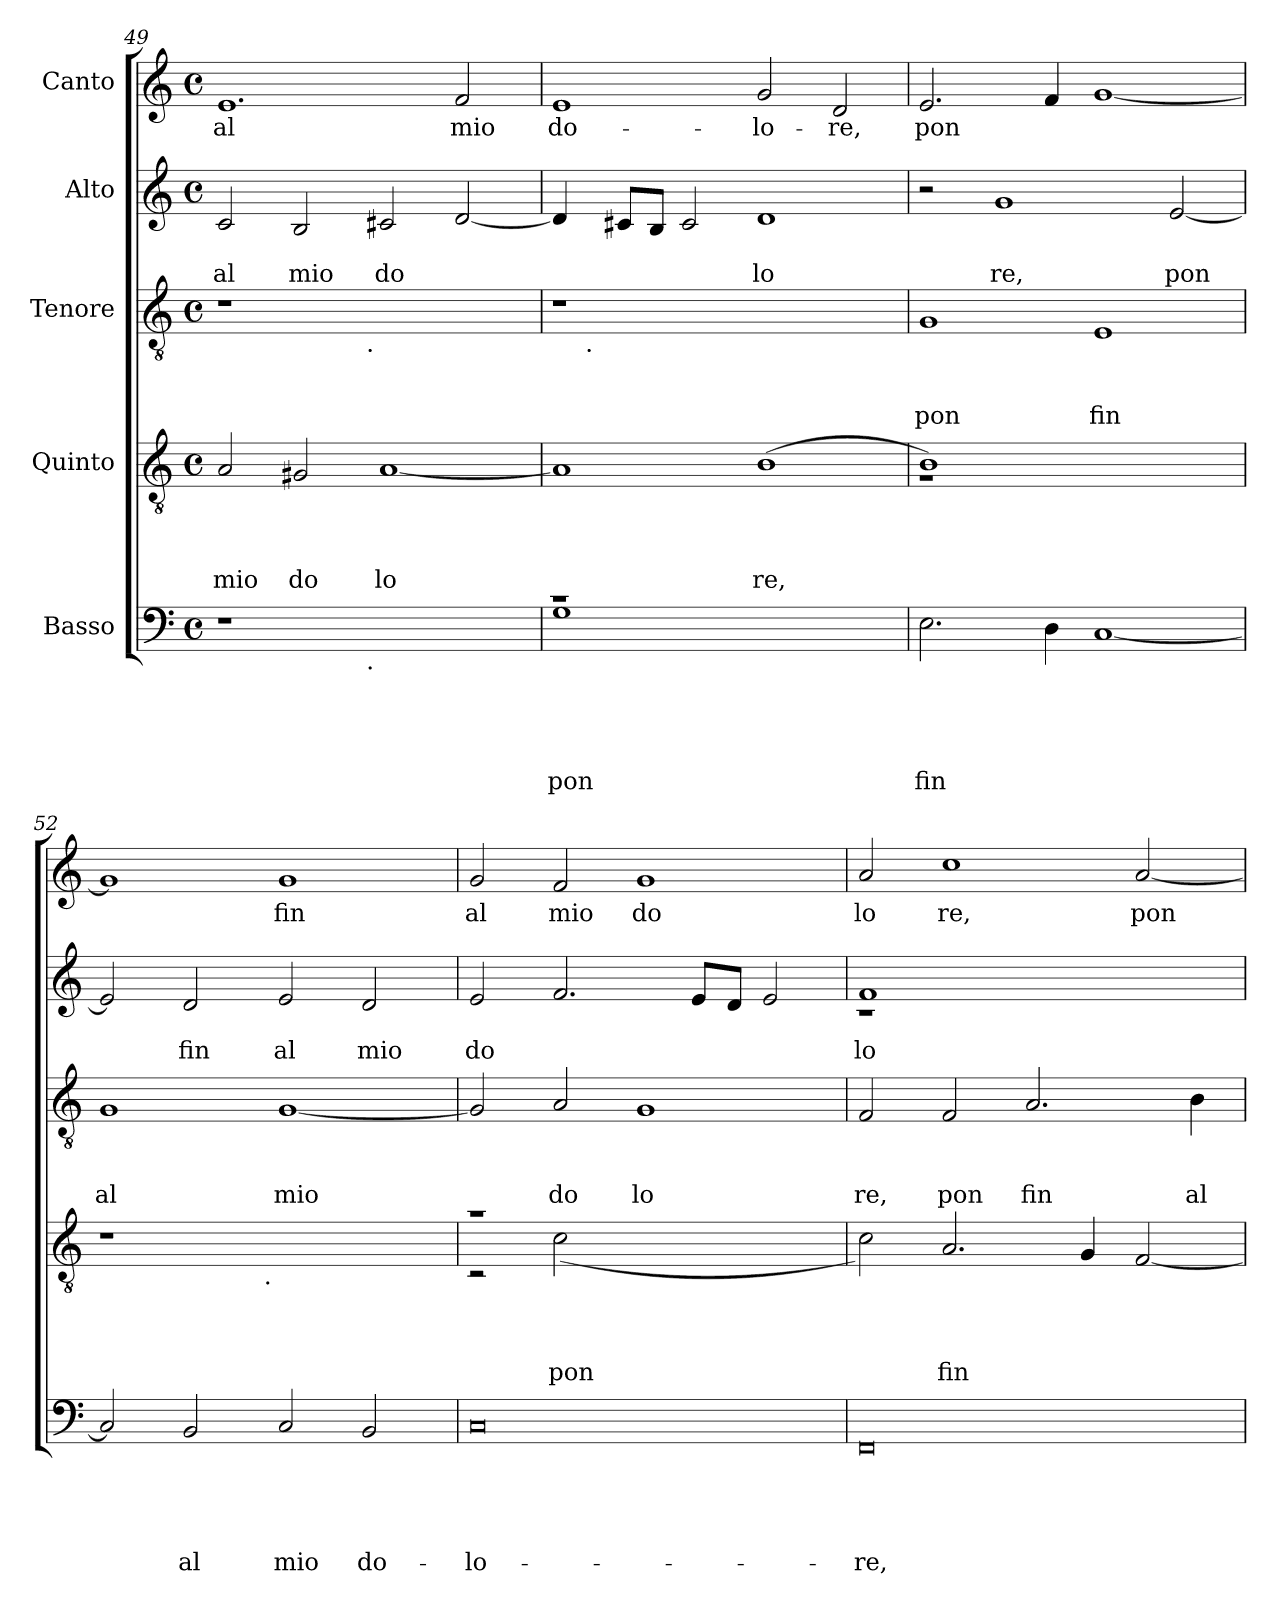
**kern	**text	**text	**text	**text	**text	**kern	**text	**text	**text	**text	**kern	**text	**text	**text	**kern	**text	**text	**kern	**text
*part5	*part5	*part5	*part5	*part5	*part5	*part4	*part4	*part4	*part4	*part4	*part3	*part3	*part3	*part3	*part2	*part2	*part2	*part1	*part1
*staff5	*staff5	*staff5	*staff5	*staff5	*staff5	*staff4	*staff4	*staff4	*staff4	*staff4	*staff3	*staff3	*staff3	*staff3	*staff2	*staff2	*staff2	*staff1	*staff1
*I"Basso	*	*	*	*	*	*I"Quinto	*	*	*	*	*I"Tenore	*	*	*	*I"Alto	*	*	*I"Canto	*
*clefF4	*	*	*	*	*	*clefGv2	*	*	*	*	*clefGv2	*	*	*	*clefG2	*	*	*clefG2	*
*k[]	*	*	*	*	*	*k[]	*	*	*	*	*k[]	*	*	*	*k[]	*	*	*k[]	*
*C:	*	*	*	*	*	*C:	*	*	*	*	*C:	*	*	*	*C:	*	*	*C:	*
*M4/4	*	*	*	*	*	*M4/4	*	*	*	*	*M4/4	*	*	*	*M4/4	*	*	*M4/4	*
*met(c)	*	*	*	*	*	*met(c)	*	*	*	*	*met(c)	*	*	*	*met(c)	*	*	*met(c)	*
=49	=49	=49	=49	=49	=49	=49	=49	=49	=49	=49	=49	=49	=49	=49	=49	=49	=49	=49	=49
!	!	!	!	!	!	!	!	!	!	!LO:LY:b	!	!	!	!	!	!	!LO:LY:b	!	!LO:LY:b
*^	*	*	*	*	*	*	*	*	*	*	*^	*	*	*	*	*	*	*	*
1r	2ryy	.	.	.	.	.	2A/	.	.	.	mio	1r	2ryy	.	.	.	2c/	.	al	1.e	al
!	!	!	!	!	!	!	!	!	!	!	!LO:LY:b	!	!	!	!	!	!	!	!LO:LY:b	!	!
.	4...ryy	.	.	.	.	.	2G#X/	.	.	.	do	.	4...ryy	.	.	.	2B/	.	mio	.	.
!	!	!	!	!	!	!	!	!	!	!	!	!	!LO:TX:b:t=.	!	!	!	!	!	!	!	!
!	!LO:TX:b:t=.	!	!	!	!	!	!	!	!	!	!	!	!	!	!	!	!	!	!	!	!
.	1ryy	.	.	.	.	.	.	.	.	.	.	.	1ryy	.	.	.	.	.	.	.	.
!	!	!	!	!	!	!	!	!	!	!	!LO:LY:b	!	!	!	!	!	!	!	!LO:LY:b	!	!
1ryy	.	.	.	.	.	.	[<1A	.	.	.	lo	1ryy	.	.	.	.	2c#X/	.	do	.	.
!	!	!	!	!	!	!	!	!	!	!	!	!	!	!	!	!	!	!	!	!	!LO:LY:b
.	.	.	.	.	.	.	.	.	.	.	.	.	.	.	.	.	[<2d/	.	.	2f/	mio
.	32ryy	.	.	.	.	.	.	.	.	.	.	.	32ryy	.	.	.	.	.	.	.	.
=50	=50	=50	=50	=50	=50	=50	=50	=50	=50	=50	=50	=50	=50	=50	=50	=50	=50	=50	=50	=50	=50
!	!	!	!	!	!	!LO:LY:b	!	!	!	!	!	!	!	!	!	!	!	!	!	!	!LO:LY:b
1rc	1G	.	.	.	.	pon	1A]	.	.	.	.	1r	8ryy	.	.	.	4d/]	.	.	1e	do-
!	!	!	!	!	!	!	!	!	!	!	!	!	!LO:TX:b:t=.	!	!	!	!	!	!	!	!
.	.	.	.	.	.	.	.	.	.	.	.	.	1...ryy	.	.	.	.	.	.	.	.
.	.	.	.	.	.	.	.	.	.	.	.	.	.	.	.	.	8c#/L	.	.	.	.
.	.	.	.	.	.	.	.	.	.	.	.	.	.	.	.	.	8B/J	.	.	.	.
.	.	.	.	.	.	.	.	.	.	.	.	.	.	.	.	.	2c#/	.	.	.	.
!	!	!	!	!	!	!	!	!	!	!	!LO:LY:b	!	!	!	!	!	!	!	!LO:LY:b	!	!LO:LY:b
1ryy	1ryy	.	.	.	.	.	(>1B	.	.	.	re,	1ryy	.	.	.	.	1d	.	lo	2g/	-lo-
!	!	!	!	!	!	!	!	!	!	!	!	!	!	!	!	!	!	!	!	!	!LO:LY:b
.	.	.	.	.	.	.	.	.	.	.	.	.	.	.	.	.	.	.	.	2d/	-re,
*v	*v	*	*	*	*	*	*	*	*	*	*	*	*	*	*	*	*	*	*	*	*
!!LO:LB:g=z
=51	=51	=51	=51	=51	=51	=51	=51	=51	=51	=51	=51	=51	=51	=51	=51	=51	=51	=51	=51	=51
!	!	!	!	!	!LO:LY:b	!	!	!	!	!	!	!	!	!	!LO:LY:b	!	!	!	!	!LO:LY:b
*	*	*	*	*	*	*^	*	*	*	*	*v	*v	*	*	*	*	*	*	*	*
2.E\	.	.	.	.	fin	1B)	1rA	.	.	.	.	1G	.	.	pon	2r	.	.	2.e/	pon
!	!	!	!	!	!	!	!	!	!	!	!	!	!	!	!	!	!	!LO:LY:b	!	!
.	.	.	.	.	.	.	.	.	.	.	.	.	.	.	.	1g	.	re,	.	.
4D\	.	.	.	.	.	.	.	.	.	.	.	.	.	.	.	.	.	.	4f/	.
!	!	!	!	!	!	!	!	!	!	!	!	!	!	!	!LO:LY:b	!	!	!	!	!
[<1C	.	.	.	.	.	1ryy	1ryy	.	.	.	.	1E	.	.	fin	.	.	.	[<1g	.
!	!	!	!	!	!	!	!	!	!	!	!	!	!	!	!	!	!	!LO:LY:b	!	!
.	.	.	.	.	.	.	.	.	.	.	.	.	.	.	.	[<2e/	.	pon	.	.
=52	=52	=52	=52	=52	=52	=52	=52	=52	=52	=52	=52	=52	=52	=52	=52	=52	=52	=52	=52	=52
!	!	!	!	!	!	!	!	!	!	!	!	!	!	!	!LO:LY:b	!	!	!	!	!
2C/]	.	.	.	.	.	1r	2ryy	.	.	.	.	1G	.	.	al	2e/]	.	.	1g]	.
!	!	!	!	!	!LO:LY:b	!	!	!	!	!	!	!	!	!	!	!	!	!LO:LY:b	!	!
2BB/	.	.	.	.	al	.	4...ryy	.	.	.	.	.	.	.	.	2d/	.	fin	.	.
!	!	!	!	!	!	!	!LO:TX:b:t=.	!	!	!	!	!	!	!	!	!	!	!	!	!
.	.	.	.	.	.	.	1ryy	.	.	.	.	.	.	.	.	.	.	.	.	.
!	!	!	!	!	!LO:LY:b	!	!	!	!	!	!	!	!	!	!LO:LY:b	!	!	!LO:LY:b	!	!LO:LY:b
2C/	.	.	.	.	mio	1ryy	.	.	.	.	.	[<1G	.	.	mio	2e/	.	al	1g	fin
!	!	!	!	!	!LO:LY:b	!	!	!	!	!	!	!	!	!	!	!	!	!LO:LY:b	!	!
2BB/	.	.	.	.	do-	.	.	.	.	.	.	.	.	.	.	2d/	.	mio	.	.
.	.	.	.	.	.	.	32ryy	.	.	.	.	.	.	.	.	.	.	.	.	.
=53	=53	=53	=53	=53	=53	=53	=53	=53	=53	=53	=53	=53	=53	=53	=53	=53	=53	=53	=53	=53
!	!	!	!	!	!LO:LY:b	!	!	!	!	!	!	!	!	!	!	!	!	!LO:LY:b	!	!LO:LY:b
0C	.	.	.	.	-lo-	1ra	2rC	.	.	.	.	2G/]	.	.	.	2e/	.	do	2g/	al
!	!	!	!	!	!	!	!	!	!	!	!LO:LY:b	!	!	!	!LO:LY:b	!	!	!	!	!LO:LY:b
.	.	.	.	.	.	.	(>2c\	.	.	.	pon	2A/	.	.	do	2.f/	.	.	2f/	mio
!	!	!	!	!	!	!	!	!	!	!	!	!	!	!	!LO:LY:b	!	!	!	!	!LO:LY:b
.	.	.	.	.	.	1ryy	1ryy	.	.	.	.	1G	.	.	lo	.	.	.	1g	do
.	.	.	.	.	.	.	.	.	.	.	.	.	.	.	.	8e/L	.	.	.	.
.	.	.	.	.	.	.	.	.	.	.	.	.	.	.	.	8d/J	.	.	.	.
.	.	.	.	.	.	.	.	.	.	.	.	.	.	.	.	2e/	.	.	.	.
*	*	*	*	*	*	*v	*v	*	*	*	*	*	*	*	*	*	*	*	*	*
=54	=54	=54	=54	=54	=54	=54	=54	=54	=54	=54	=54	=54	=54	=54	=54	=54	=54	=54	=54
*	*	*	*	*	*	*	*	*	*	*	*	*	*	*	*^	*	*	*	*
!	!	!	!	!	!LO:LY:b	!	!	!	!	!	!	!	!	!LO:LY:b	!	!LO:N:vis=1	!	!LO:LY:b	!	!LO:LY:b
0FF	.	.	.	.	-re,	2c\)	.	.	.	.	2F/	.	.	re,	1f	0rc	.	lo	2a/	lo
!	!	!	!	!	!	!	!	!	!	!LO:LY:b	!	!	!	!LO:LY:b	!	!	!	!	!	!LO:LY:b
.	.	.	.	.	.	2.A/	.	.	.	fin	2F/	.	.	pon	.	.	.	.	1cc	re,
!	!	!	!	!	!	!	!	!	!	!	!	!	!	!LO:LY:b	!	!	!	!	!	!
.	.	.	.	.	.	.	.	.	.	.	2.A/	.	.	fin	1ryy	.	.	.	.	.
.	.	.	.	.	.	4G/	.	.	.	.	.	.	.	.	.	.	.	.	.	.
!	!	!	!	!	!	!	!	!	!	!	!	!	!	!	!	!	!	!	!	!LO:LY:b
.	.	.	.	.	.	[<2F/	.	.	.	.	.	.	.	.	.	.	.	.	[<2a/	pon
!	!	!	!	!	!	!	!	!	!	!	!	!	!	!LO:LY:b	!	!	!	!	!	!
.	.	.	.	.	.	.	.	.	.	.	4B\	.	.	al	.	.	.	.	.	.
*	*	*	*	*	*	*	*	*	*	*	*	*	*	*	*v	*v	*	*	*	*
=	=	=	=	=	=	=	=	=	=	=	=	=	=	=	=	=	=	=	=
*-	*-	*-	*-	*-	*-	*-	*-	*-	*-	*-	*-	*-	*-	*-	*-	*-	*-	*-	*-
